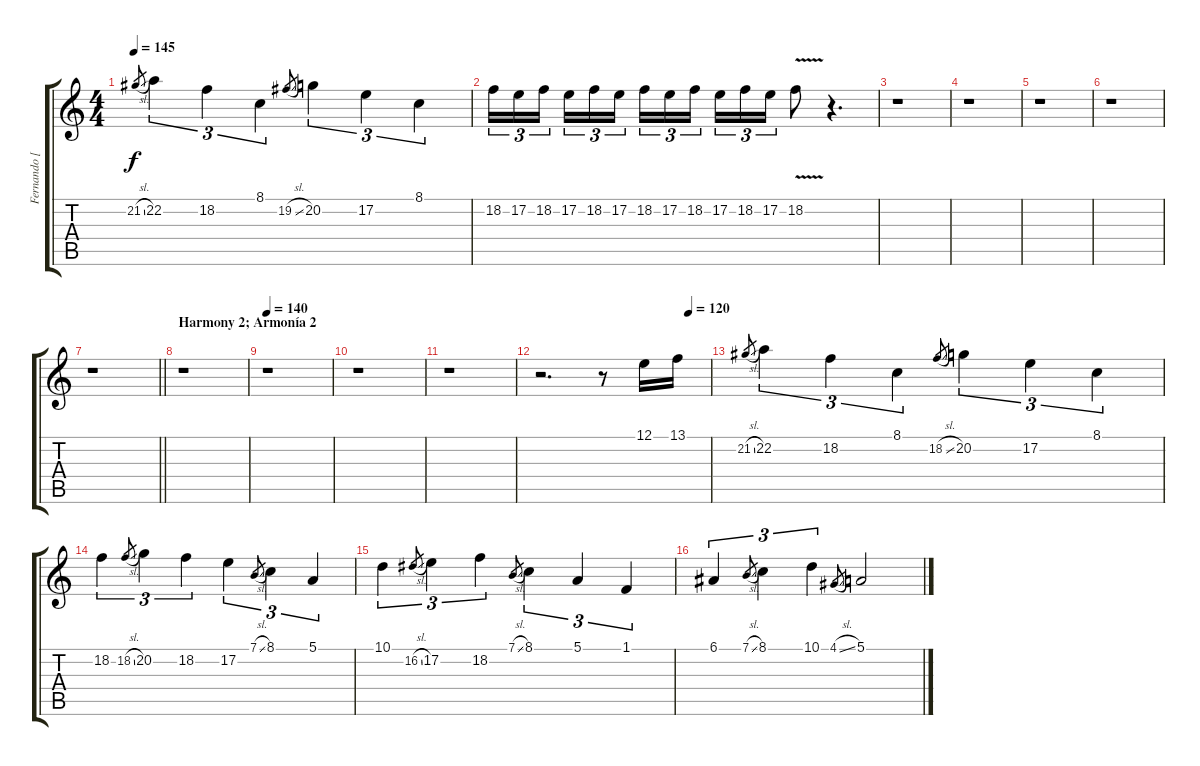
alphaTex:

\track ("Fernando [Flauta]" "Fernando [") {instrument flute}
\staff {score tabs}
\tuning (E4 B3 G3 D3 A2 E2) {hide}
\ts (4 4)
\tempo 145
\clef g2
\ks c
21.2{sl}.8{gr dy f} 22.2.4{tu (3 2)} 18.2.4{tu (3 2)} 8.1.4{tu (3 2)} 19.2{sl}.8{gr} 20.2.4{tu (3 2)} 17.2.4{tu (3 2)} 8.1.4{tu (3 2)} |
18.2.16{tu (3 2)} 17.2.16{tu (3 2)} 18.2.16{tu (3 2) beam splitsecondary} 17.2.16{tu (3 2)} 18.2.16{tu (3 2)} 17.2.16{tu (3 2)} 18.2.16{tu (3 2)} 17.2.16{tu (3 2)} 18.2.16{tu (3 2) beam splitsecondary} 17.2.16{tu (3 2)} 18.2.16{tu (3 2)} 17.2.16{tu (3 2)} 18.2{v}.8 r.4{d} |
r.1 |
r.1 |
r.1 |
r.1 |
\barLineRight lightlight
r.1 |
\section ("" "Harmony 2; Armonía 2")
r.1 |
\tempo 140
r.1 |
r.1 |
r.1 |
\tempo (120 0.875)
r.2{d} r.8 12.1.16 13.1.16 |
21.2{sl}.8{gr} 22.2.4{tu (3 2)} 18.2.4{tu (3 2)} 8.1.4{tu (3 2)} 18.2{sl}.8{gr} 20.2.4{tu (3 2)} 17.2.4{tu (3 2)} 8.1.4{tu (3 2)} |
18.2.4{tu (3 2)} 18.2{sl}.8{gr} 20.2.4{tu (3 2)} 18.2.4{tu (3 2)} 17.2.4{tu (3 2)} 7.1{sl}.8{gr} 8.1.4{tu (3 2)} 5.1.4{tu (3 2)} |
10.1.4{tu (3 2)} 16.2{sl}.8{gr} 17.2.4{tu (3 2)} 18.2.4{tu (3 2)} 7.1{sl}.8{gr} 8.1.4{tu (3 2)} 5.1.4{tu (3 2)} 1.1.4{tu (3 2)} |
6.1.4{tu (3 2)} 7.1{sl}.8{gr} 8.1.4{tu (3 2)} 10.1.4{tu (3 2)} 4.1{sl}.8{gr} 5.1.2
